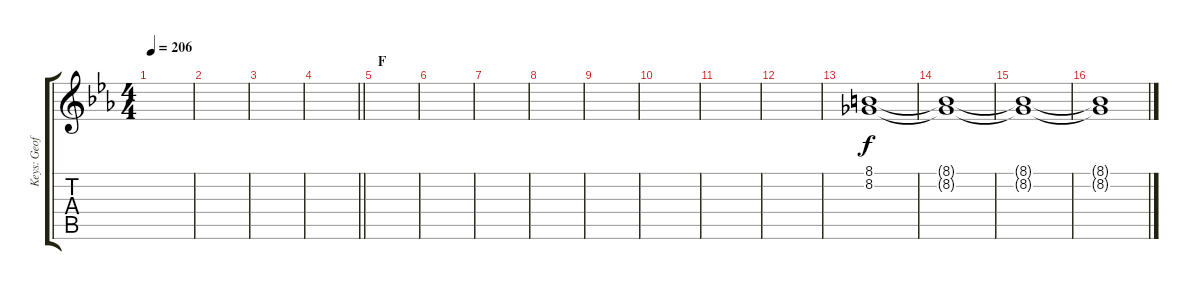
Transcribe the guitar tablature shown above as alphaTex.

\track ("Keys: Geoff" "Keys: Geof") {instrument synthstrings1}
\staff {score tabs}
\tuning (Eb4 Bb3 Gb3 Db3 Ab2 Eb2) {hide}
\ts (4 4)
\tempo 206
\clef g2
\ks eb
|
|
|
\barLineRight lightlight
|
\section ("" "F")
|
|
|
|
|
|
|
|
(8.1 8.2).1 |
(8.1{t} 8.2{t}).1 |
(8.1{t} 8.2{t}).1 |
(8.1{t} 8.2{t}).1
